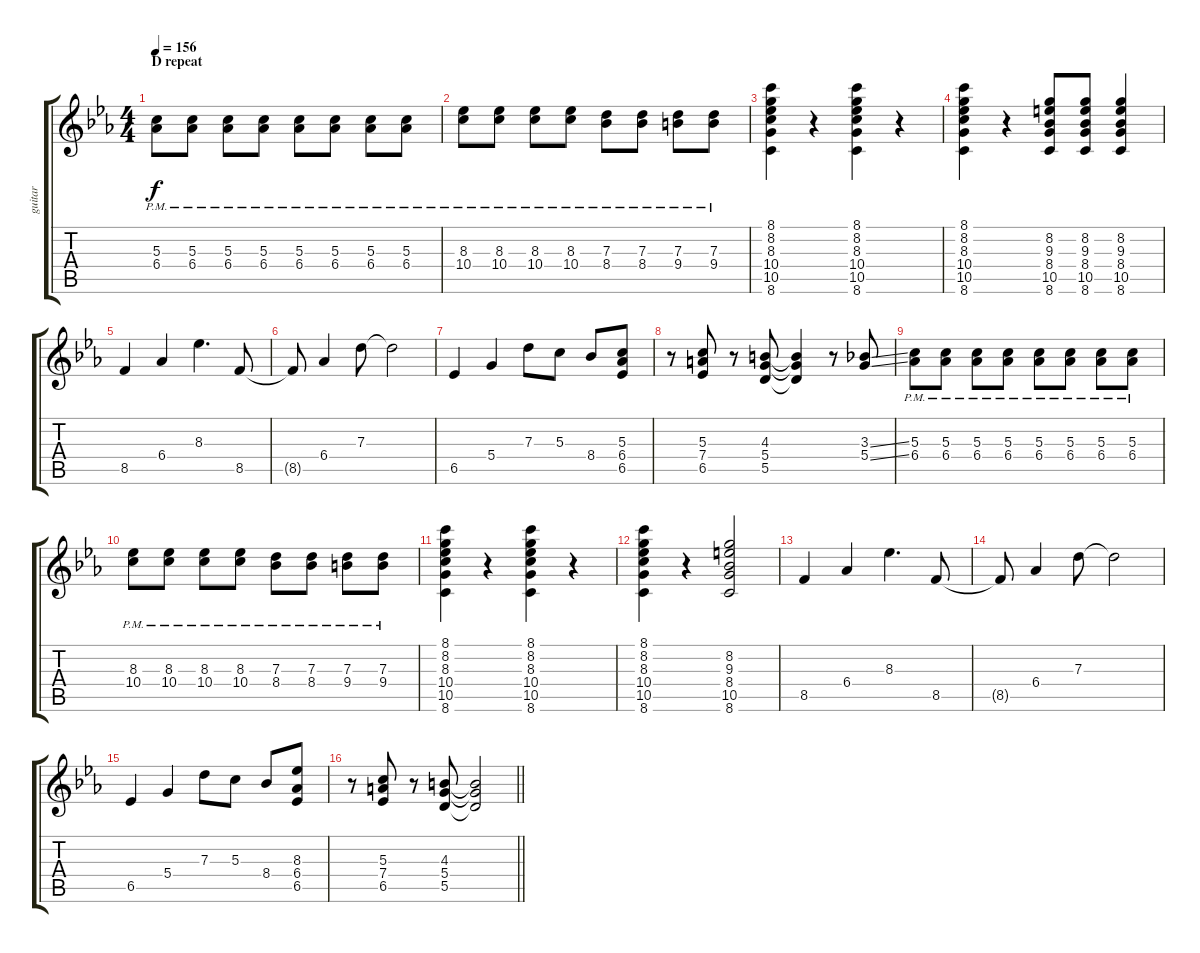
\track ("guitar" "guitar") {instrument overdrivenguitar}
\staff {score tabs}
\tuning (E4 B3 G3 D3 A2 E2) {hide}
\ts (4 4)
\section ("" "D repeat")
\tempo 156
\clef g2
\ks eb
(5.3{pm} 6.4{pm}).8{dy f} (5.3{pm} 6.4{pm}).8 (5.3{pm} 6.4{pm}).8 (5.3{pm} 6.4{pm}).8 (5.3{pm} 6.4{pm}).8 (5.3{pm} 6.4{pm}).8 (5.3{pm} 6.4{pm}).8 (5.3{pm} 6.4{pm}).8 |
(8.3{pm} 10.4{pm}).8 (8.3{pm} 10.4{pm}).8 (8.3{pm} 10.4{pm}).8 (8.3{pm} 10.4{pm}).8 (7.3{pm} 8.4{pm}).8 (7.3{pm} 8.4{pm}).8 (7.3{pm} 9.4{pm}).8 (7.3{pm} 9.4{pm}).8 |
(8.1 8.2 8.3 10.4 10.5 8.6).4 r.4 (8.1 8.2 8.3 10.4 10.5 8.6).4 r.4 |
(8.1 8.2 8.3 10.4 10.5 8.6).4 r.4 (8.2 9.3 8.4 10.5 8.6).8 (8.2 9.3 8.4 10.5 8.6).8 (8.2 9.3 8.4 10.5 8.6).4 |
8.5.4 6.4.4 8.3.4{d} 8.5.8 |
8.5{t}.8 6.4.4 7.3.8 7.3{t}.2 |
6.5.4 5.4.4 7.3.8 5.3.8 8.4.8 (5.3 6.4 6.5).8 |
r.8 (5.3 7.4 6.5).8 r.8 (4.3 5.4 5.5).8 (4.3{t} 5.4{t} 5.5{t}).4 r.8 (3.3{ss} 5.4{ss}).8 |
(5.3{pm} 6.4{pm}).8 (5.3{pm} 6.4{pm}).8 (5.3{pm} 6.4{pm}).8 (5.3{pm} 6.4{pm}).8 (5.3{pm} 6.4{pm}).8 (5.3{pm} 6.4{pm}).8 (5.3{pm} 6.4{pm}).8 (5.3{pm} 6.4{pm}).8 |
(8.3{pm} 10.4{pm}).8 (8.3{pm} 10.4{pm}).8 (8.3{pm} 10.4{pm}).8 (8.3{pm} 10.4{pm}).8 (7.3{pm} 8.4{pm}).8 (7.3{pm} 8.4{pm}).8 (7.3{pm} 9.4{pm}).8 (7.3{pm} 9.4{pm}).8 |
(8.1 8.2 8.3 10.4 10.5 8.6).4 r.4 (8.1 8.2 8.3 10.4 10.5 8.6).4 r.4 |
(8.1 8.2 8.3 10.4 10.5 8.6).4 r.4 (8.2 9.3 8.4 10.5 8.6).2 |
8.5.4 6.4.4 8.3.4{d} 8.5.8 |
8.5{t}.8 6.4.4 7.3.8 7.3{t}.2 |
6.5.4 5.4.4 7.3.8 5.3.8 8.4.8 (8.3 6.4 6.5).8 |
\barLineRight lightlight
r.8 (5.3 7.4 6.5).8 r.8 (4.3 5.4 5.5).8 (4.3{t} 5.4{t} 5.5{t}).2
